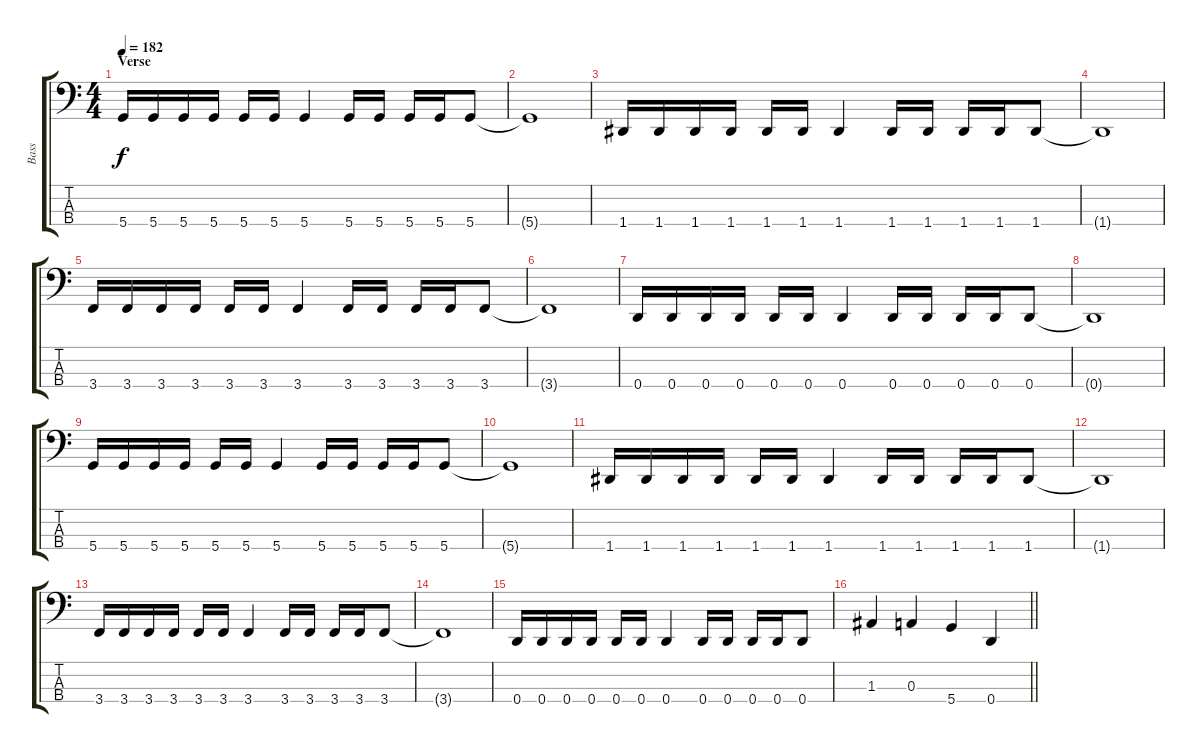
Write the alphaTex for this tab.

\track ("Bass" "Bass") {instrument electricbasspick}
\staff {score tabs}
\tuning (G2 D2 A1 D1) {hide}
\ts (4 4)
\section ("" "Verse")
\tempo 182
\clef f4
\ks c
5.4.16{dy f} 5.4.16 5.4.16 5.4.16 5.4.16 5.4.16 5.4.4 5.4.16 5.4.16 5.4.16 5.4.16 5.4.8 |
5.4{t}.1 |
1.4.16 1.4.16 1.4.16 1.4.16 1.4.16 1.4.16 1.4.4 1.4.16 1.4.16 1.4.16 1.4.16 1.4.8 |
1.4{t}.1 |
3.4.16 3.4.16 3.4.16 3.4.16 3.4.16 3.4.16 3.4.4 3.4.16 3.4.16 3.4.16 3.4.16 3.4.8 |
3.4{t}.1 |
0.4.16 0.4.16 0.4.16 0.4.16 0.4.16 0.4.16 0.4.4 0.4.16 0.4.16 0.4.16 0.4.16 0.4.8 |
0.4{t}.1 |
5.4.16 5.4.16 5.4.16 5.4.16 5.4.16 5.4.16 5.4.4 5.4.16 5.4.16 5.4.16 5.4.16 5.4.8 |
5.4{t}.1 |
1.4.16 1.4.16 1.4.16 1.4.16 1.4.16 1.4.16 1.4.4 1.4.16 1.4.16 1.4.16 1.4.16 1.4.8 |
1.4{t}.1 |
3.4.16 3.4.16 3.4.16 3.4.16 3.4.16 3.4.16 3.4.4 3.4.16 3.4.16 3.4.16 3.4.16 3.4.8 |
3.4{t}.1 |
0.4.16 0.4.16 0.4.16 0.4.16 0.4.16 0.4.16 0.4.4 0.4.16 0.4.16 0.4.16 0.4.16 0.4.8 |
\barLineRight lightlight
1.3.4 0.3.4 5.4.4 0.4.4
